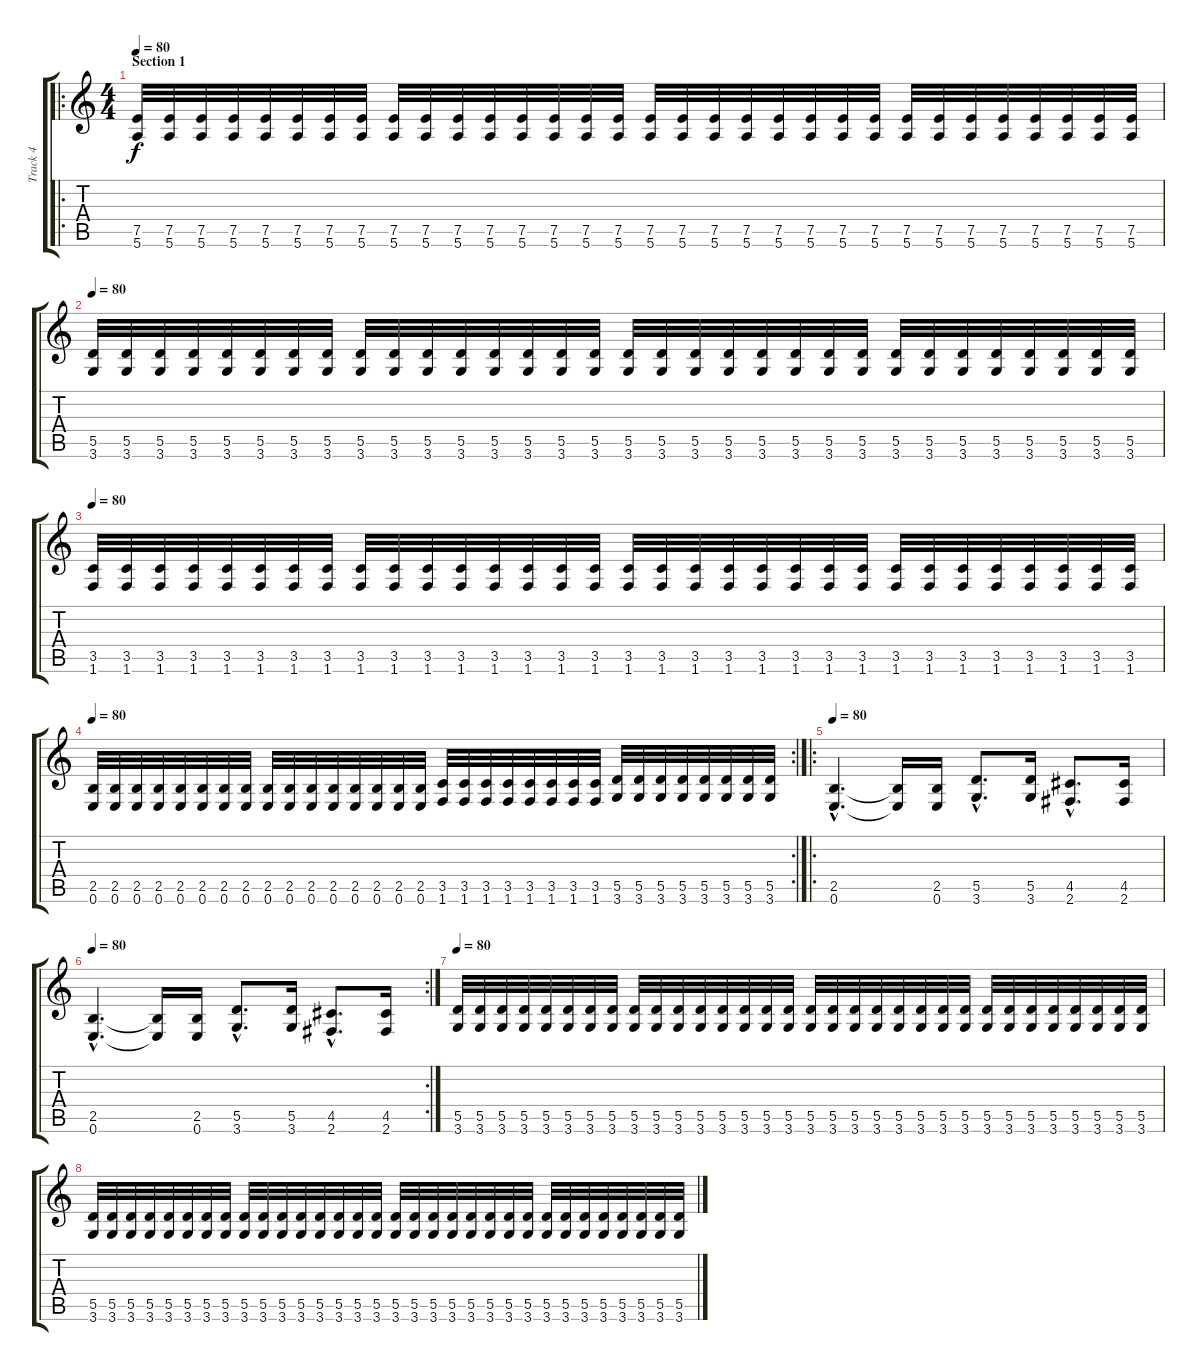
\track ("Track 4" "Track 4") {instrument distortionguitar}
\staff {score tabs}
\tuning (E4 B3 G3 D3 A2 E2) {hide}
\ro
\ts (4 4)
\section ("" "Section 1")
\tempo 80
\clef g2
\ks c
(7.5 5.6).32{dy f} (7.5 5.6).32 (7.5 5.6).32 (7.5 5.6).32 (7.5 5.6).32 (7.5 5.6).32 (7.5 5.6).32 (7.5 5.6).32 (7.5 5.6).32 (7.5 5.6).32 (7.5 5.6).32 (7.5 5.6).32 (7.5 5.6).32 (7.5 5.6).32 (7.5 5.6).32 (7.5 5.6).32 (7.5 5.6).32 (7.5 5.6).32 (7.5 5.6).32 (7.5 5.6).32 (7.5 5.6).32 (7.5 5.6).32 (7.5 5.6).32 (7.5 5.6).32 (7.5 5.6).32 (7.5 5.6).32 (7.5 5.6).32 (7.5 5.6).32 (7.5 5.6).32 (7.5 5.6).32 (7.5 5.6).32 (7.5 5.6).32 |
\tempo 80
(5.5 3.6).32 (5.5 3.6).32 (5.5 3.6).32 (5.5 3.6).32 (5.5 3.6).32 (5.5 3.6).32 (5.5 3.6).32 (5.5 3.6).32 (5.5 3.6).32 (5.5 3.6).32 (5.5 3.6).32 (5.5 3.6).32 (5.5 3.6).32 (5.5 3.6).32 (5.5 3.6).32 (5.5 3.6).32 (5.5 3.6).32 (5.5 3.6).32 (5.5 3.6).32 (5.5 3.6).32 (5.5 3.6).32 (5.5 3.6).32 (5.5 3.6).32 (5.5 3.6).32 (5.5 3.6).32 (5.5 3.6).32 (5.5 3.6).32 (5.5 3.6).32 (5.5 3.6).32 (5.5 3.6).32 (5.5 3.6).32 (5.5 3.6).32 |
\tempo 80
(3.5 1.6).32 (3.5 1.6).32 (3.5 1.6).32 (3.5 1.6).32 (3.5 1.6).32 (3.5 1.6).32 (3.5 1.6).32 (3.5 1.6).32 (3.5 1.6).32 (3.5 1.6).32 (3.5 1.6).32 (3.5 1.6).32 (3.5 1.6).32 (3.5 1.6).32 (3.5 1.6).32 (3.5 1.6).32 (3.5 1.6).32 (3.5 1.6).32 (3.5 1.6).32 (3.5 1.6).32 (3.5 1.6).32 (3.5 1.6).32 (3.5 1.6).32 (3.5 1.6).32 (3.5 1.6).32 (3.5 1.6).32 (3.5 1.6).32 (3.5 1.6).32 (3.5 1.6).32 (3.5 1.6).32 (3.5 1.6).32 (3.5 1.6).32 |
\rc 2
\tempo 80
(2.5 0.6).32 (2.5 0.6).32 (2.5 0.6).32 (2.5 0.6).32 (2.5 0.6).32 (2.5 0.6).32 (2.5 0.6).32 (2.5 0.6).32 (2.5 0.6).32 (2.5 0.6).32 (2.5 0.6).32 (2.5 0.6).32 (2.5 0.6).32 (2.5 0.6).32 (2.5 0.6).32 (2.5 0.6).32 (3.5 1.6).32 (3.5 1.6).32 (3.5 1.6).32 (3.5 1.6).32 (3.5 1.6).32 (3.5 1.6).32 (3.5 1.6).32 (3.5 1.6).32 (5.5 3.6).32 (5.5 3.6).32 (5.5 3.6).32 (5.5 3.6).32 (5.5 3.6).32 (5.5 3.6).32 (5.5 3.6).32 (5.5 3.6).32 |
\ro
\tempo 80
(2.5{hac} 0.6{hac}).4{d} (2.5{t} 0.6{t}).16 (2.5 0.6).16 (5.5{hac} 3.6{hac}).8{d} (5.5 3.6).16 (4.5{hac} 2.6{hac}).8{d} (4.5 2.6).16 |
\rc 2
\tempo 80
(2.5{hac} 0.6{hac}).4{d} (2.5{t} 0.6{t}).16 (2.5 0.6).16 (5.5{hac} 3.6{hac}).8{d} (5.5 3.6).16 (4.5{hac} 2.6{hac}).8{d} (4.5 2.6).16 |
\tempo 80
(5.5 3.6).32 (5.5 3.6).32 (5.5 3.6).32 (5.5 3.6).32 (5.5 3.6).32 (5.5 3.6).32 (5.5 3.6).32 (5.5 3.6).32 (5.5 3.6).32 (5.5 3.6).32 (5.5 3.6).32 (5.5 3.6).32 (5.5 3.6).32 (5.5 3.6).32 (5.5 3.6).32 (5.5 3.6).32 (5.5 3.6).32 (5.5 3.6).32 (5.5 3.6).32 (5.5 3.6).32 (5.5 3.6).32 (5.5 3.6).32 (5.5 3.6).32 (5.5 3.6).32 (5.5 3.6).32 (5.5 3.6).32 (5.5 3.6).32 (5.5 3.6).32 (5.5 3.6).32 (5.5 3.6).32 (5.5 3.6).32 (5.5 3.6).32 |
(5.5 3.6).32 (5.5 3.6).32 (5.5 3.6).32 (5.5 3.6).32 (5.5 3.6).32 (5.5 3.6).32 (5.5 3.6).32 (5.5 3.6).32 (5.5 3.6).32 (5.5 3.6).32 (5.5 3.6).32 (5.5 3.6).32 (5.5 3.6).32 (5.5 3.6).32 (5.5 3.6).32 (5.5 3.6).32 (5.5 3.6).32 (5.5 3.6).32 (5.5 3.6).32 (5.5 3.6).32 (5.5 3.6).32 (5.5 3.6).32 (5.5 3.6).32 (5.5 3.6).32 (5.5 3.6).32 (5.5 3.6).32 (5.5 3.6).32 (5.5 3.6).32 (5.5 3.6).32 (5.5 3.6).32 (5.5 3.6).32 (5.5 3.6).32
